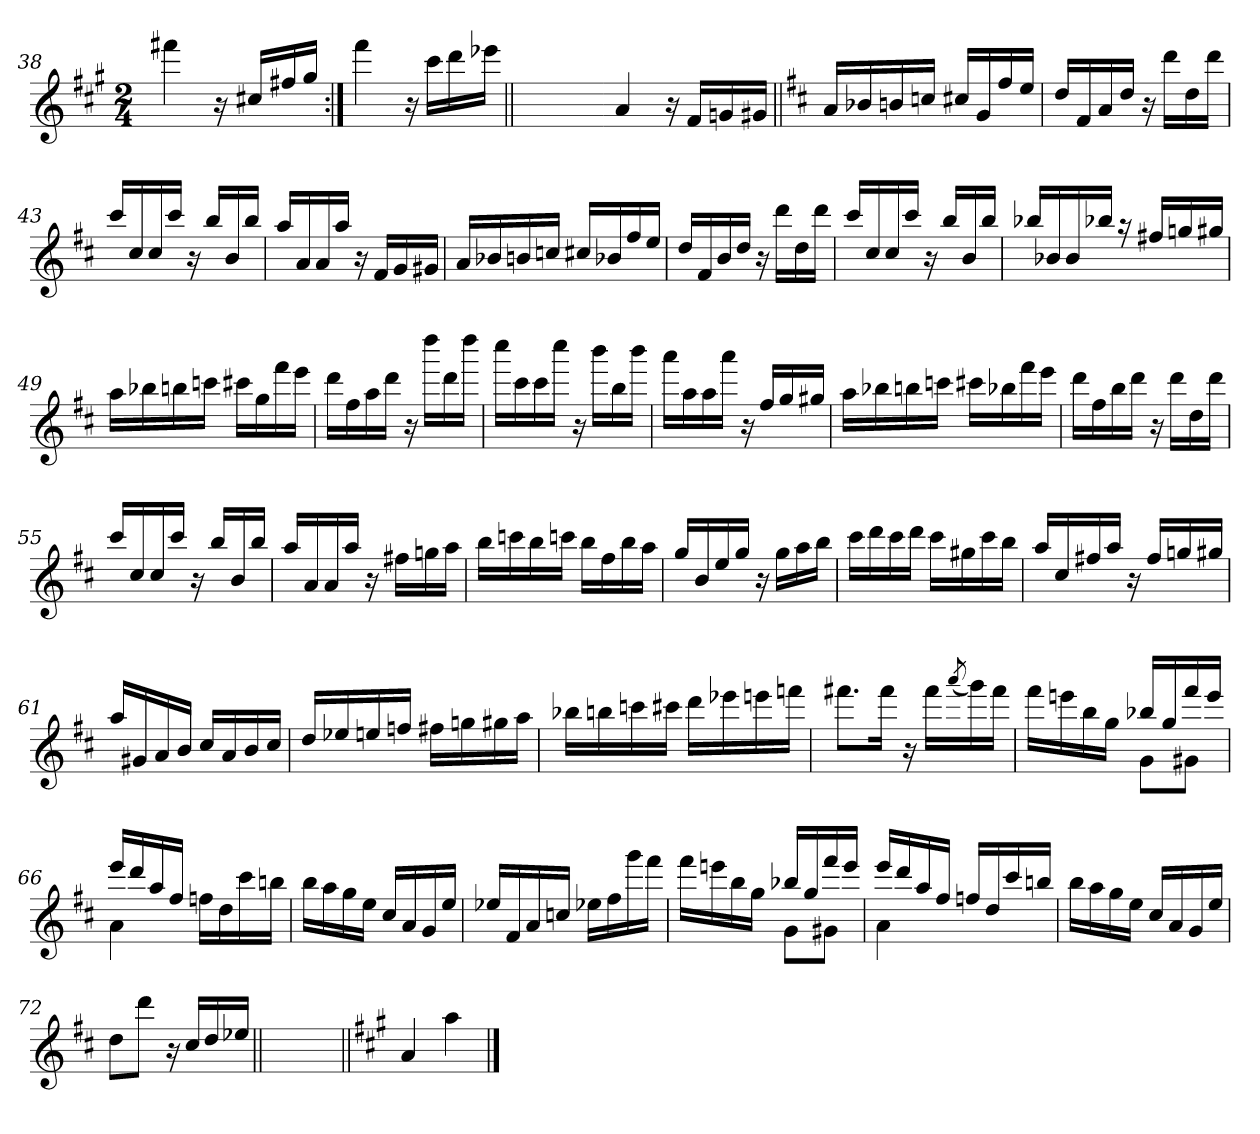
**kern
*part1
*staff1
*clefG2
*k[f#c#g#]
*A:
*M2/4
=38
4fff#X\
16r
16cc#X/LL
16ff#X/
16gg#/JJ
=39:|!
4fff#\
16r
16ccc#\LL
16ddd\
16eee-X\JJ
=39X391||
2ryy
!!LO:PB:g=z
=40-
4a/
16r
16f#/LL
16gn/
16g#X/JJ
=41||
*k[f#c#]
*D:
16a/LL
16b-X/
16bn/
16ccn/JJ
16cc#X/LL
16g/
16ff#/
16ee/JJ
=42
16dd/LL
16f#/
16a/
16dd/JJ
16r
16ddd\LL
16dd\
16ddd\JJ
=43
16ccc#/LL
16cc#/
16cc#/
16ccc#/JJ
16r
16bb/LL
16b/
16bb/JJ
!!LO:LB:g=z
=44
16aa/LL
16a/
16a/
16aa/JJ
16r
16f#/LL
16g/
16g#X/JJ
=45
16a/LL
16b-X/
16bn/
16ccn/JJ
16cc#X/LL
16b-X/
16ff#/
16ee/JJ
=46
16dd/LL
16f#/
16b/
16dd/JJ
16r
16ddd\LL
16dd\
16ddd\JJ
=47
16ccc#/LL
16cc#/
16cc#/
16ccc#/JJ
16r
16bb/LL
16b/
16bb/JJ
!!LO:LB:g=z
=48
16bb-X/LL
16b-X/
16b-/
16bb-X/JJ
16raa
16ff#X/LL
16ggn/
16gg#X/JJ
=49
16aa\LL
16bb-X\
16bbn\
16cccn\JJ
16ccc#X\LL
16gg\
16fff#\
16eee\JJ
=50
16ddd\LL
16ff#\
16aa\
16ddd\JJ
16r
16dddd\LL
16ddd\
16dddd\JJ
=51
16cccc#\LL
16ccc#\
16ccc#\
16cccc#\JJ
16r
16bbb\LL
16bb\
16bbb\JJ
!!LO:LB:g=z
=52
16aaa\LL
16aa\
16aa\
16aaa\JJ
16r
16ff#/LL
16gg/
16gg#X/JJ
=53
16aa\LL
16bb-X\
16bbn\
16cccn\JJ
16ccc#X\LL
16bb-X\
16fff#\
16eee\JJ
=54
16ddd\LL
16ff#\
16bb\
16ddd\JJ
16r
16ddd\LL
16dd\
16ddd\JJ
=55
16ccc#/LL
16cc#/
16cc#/
16ccc#/JJ
16r
16bb/LL
16b/
16bb/JJ
!!LO:LB:g=z
=56
16aa/LL
16a/
16a/
16aa/JJ
16r
16ff#X\LL
16ggn\
16aa\JJ
=57
16bb\LL
16cccn\
16bb\
16cccn\JJ
16bb\LL
16ff#\
16bb\
16aa\JJ
=58
16gg/LL
16b/
16ee/
16gg/JJ
16r
16gg\LL
16aa\
16bb\JJ
=59
16ccc#\LL
16ddd\
16ccc#\
16ddd\JJ
16ccc#\LL
16gg#X\
16ccc#\
16bb\JJ
!!LO:LB:g=z
=60
16aa/LL
16cc#/
16ff#X/
16aa/JJ
16r
16ff#/LL
16ggn/
16gg#X/JJ
=61
16aa/LL
16g#X/
16a/
16b/JJ
16cc#/LL
16a/
16b/
16cc#/JJ
=62
16dd/LL
16ee-X/
16een/
16ffn/JJ
16ff#X\LL
16ggn\
16gg#X\
16aa\JJ
=63
16bb-X\LL
16bbn\
16cccn\
16ccc#X\JJ
16ddd\LL
16eee-X\
16eeen\
16fffn\JJ
!!LO:LB:g=z
=64
8.fff#X\L
16fff#\Jk
16r
16fff#\LL
(<8qaaa/
16ggg\)
16fff#\JJ
=65
*^
16fff#\LL	4ryy
16eeen\	.
16bb\	.
16gg\JJ	.
16bb-X/LL	8g!\L
16gg/	.
16fff#/	8g#X!\J
16eee/JJ	.
=66	=66
16eee/LL	4a!\
16ddd/	.
16aa/	.
16ff#/JJ	.
16ffn\LL	4ryy
16dd\	.
16ccc#\	.
16bbn\JJ	.
*v	*v
=67
16bb\LL
16aa\
16gg\
16ee\JJ
16cc#/LL
16a/
16g/
16ee/JJ
!!LO:LB:g=z
=68
16ee-X/LL
16f#/
16a/
16ccn/JJ
16ee-X\LL
16ff#\
16ggg\
16fff#\JJ
=69
*^
16fff#\LL	4ryy
16eeen\	.
16bb\	.
16gg\JJ	.
16bb-X/LL	8g!\L
16gg/	.
16fff#/	8g#X!\J
16eee/JJ	.
=70	=70
16eee/LL	4a!\
16ddd/	.
16aa/	.
16ff#/JJ	.
16ffn/LL	4ryy
16dd/	.
16ccc#/	.
16bbn/JJ	.
*v	*v
=71
16bb\LL
16aa\
16gg\
16ee\JJ
16cc#/LL
16a/
16g/
16ee/JJ
!!LO:LB:g=z
=72
8dd\L
8ddd\J
16r
16cc#/LL
16dd/
16ee-X/JJ
=72X722||
2ryy
=73||
*k[f#c#g#]
*A:
4a/
4aa\
==
*-
